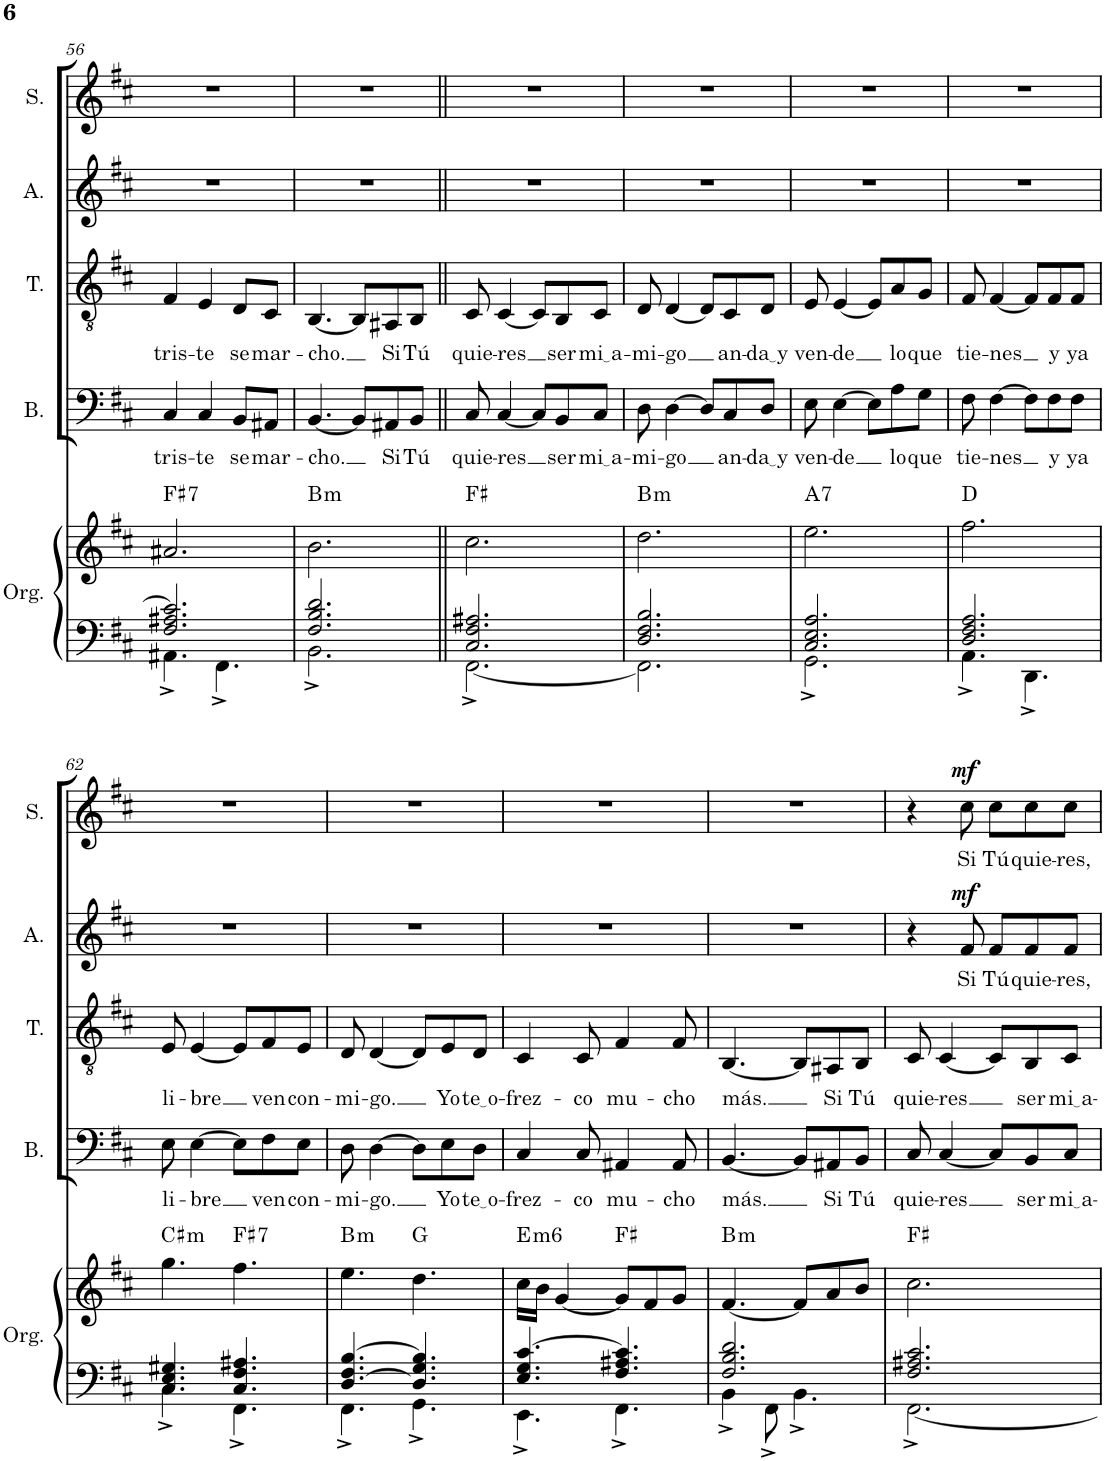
**kern	**kern	**harte	**kern	**text	**kern	**text	**kern	**text	**dynam	**kern	**text	**dynam
*part5	*part5	*part5	*part4	*part4	*part3	*part3	*part2	*part2	*part2	*part1	*part1	*part1
*staff6	*staff5	*	*staff4	*staff4	*staff3	*staff3	*staff2	*staff2	*staff2	*staff1	*staff1	*staff1
*I"Órgano	*	*	*I"Bajo	*	*I"Tenor	*	*I"Alto	*	*	*I"Soprano	*	*
*	*	*	*I'B.	*	*I'T.	*	*I'A.	*	*	*I'S.	*	*
!!LO:PB:g=z
*clefF4	*clefG2	*	*clefF4	*	*clefGv2	*	*clefG2	*	*	*clefG2	*	*
*k[f#c#]	*k[f#c#]	*	*k[f#c#]	*	*k[f#c#]	*	*k[f#c#]	*	*	*k[f#c#]	*	*
*M6/8	*M6/8	*	*M6/8	*	*M6/8	*	*M6/8	*	*	*M6/8	*	*
=56	=56	=56	=56	=56	=56	=56	=56	=56	=56	=56	=56	=56
*^	*	*	*	*	*	*	*	*	*	*	*	*
!	!	!	!LO:H:kt=7	!	!LO:LY:b	!	!LO:LY:b	!	!	!	!	!	!
2.F#/ 2.A#X/ 2.c#/]	4.AA#X^\	2.a#X/	F#:7	4C#/	tris-	4F#/	tris-	2.r	.	.	2.r	.	.
!	!	!	!	!	!LO:LY:b	!	!LO:LY:b	!	!	!	!	!	!
.	.	.	.	4C#/	-te	4E/	-te	.	.	.	.	.	.
.	4.FF#^\	.	.	.	.	.	.	.	.	.	.	.	.
!	!	!	!	!	!LO:LY:b	!	!LO:LY:b	!	!	!	!	!	!
.	.	.	.	8BB/L	se	8D/L	se	.	.	.	.	.	.
!	!	!	!	!	!LO:LY:b	!	!LO:LY:b	!	!	!	!	!	!
.	.	.	.	8AA#X/J	mar-	8C#/J	mar-	.	.	.	.	.	.
=57	=57	=57	=57	=57	=57	=57	=57	=57	=57	=57	=57	=57	=57
!	!	!	!LO:H:kt=m	!	!LO:LY:b	!	!LO:LY:b	!	!	!	!	!	!
2.F#/ 2.B/ 2.d/	2.BB^\	2.b\	B:min	[4.BB/	-cho.	[4.BB/	-cho.	2.r	.	.	2.r	.	.
.	.	.	.	8BB/L]	.	8BB/L]	.	.	.	.	.	.	.
!	!	!	!	!	!LO:LY:b	!	!LO:LY:b	!	!	!	!	!	!
.	.	.	.	8AA#X/	Si	8AA#X/	Si	.	.	.	.	.	.
!	!	!	!	!	!LO:LY:b	!	!LO:LY:b	!	!	!	!	!	!
.	.	.	.	8BB/J	Tú	8BB/J	Tú	.	.	.	.	.	.
=58||	=58||	=58||	=58||	=58||	=58||	=58||	=58||	=58||	=58||	=58||	=58||	=58||	=58||
!	!	!	!	!	!LO:LY:b	!	!LO:LY:b	!	!	!	!	!	!
2.C#/ 2.F#/ 2.A#X/	[2.FF#^\	2.cc#\	F#:maj	8C#/	quie-	8C#/	quie-	2.r	.	.	2.r	.	.
!	!	!	!	!	!LO:LY:b	!	!LO:LY:b	!	!	!	!	!	!
.	.	.	.	[4C#/	-res	[4C#/	-res	.	.	.	.	.	.
.	.	.	.	8C#/L]	.	8C#/L]	.	.	.	.	.	.	.
!	!	!	!	!	!LO:LY:b	!	!LO:LY:b	!	!	!	!	!	!
.	.	.	.	8BB/	ser	8BB/	ser	.	.	.	.	.	.
!	!	!	!	!	!LO:LY:b	!	!LO:LY:b	!	!	!	!	!	!
.	.	.	.	8C#/J	mi a	8C#/J	mi a	.	.	.	.	.	.
=59	=59	=59	=59	=59	=59	=59	=59	=59	=59	=59	=59	=59	=59
!	!	!	!LO:H:kt=m	!	!LO:LY:b	!	!LO:LY:b	!	!	!	!	!	!
2.D/ 2.F#/ 2.B/	2.FF#\]	2.dd\	B:min	8D\	-mi-	8D/	-mi-	2.r	.	.	2.r	.	.
!	!	!	!	!	!LO:LY:b	!	!LO:LY:b	!	!	!	!	!	!
.	.	.	.	[4D\	-go	[4D/	-go	.	.	.	.	.	.
.	.	.	.	8D/L]	.	8D/L]	.	.	.	.	.	.	.
!	!	!	!	!	!LO:LY:b	!	!LO:LY:b	!	!	!	!	!	!
.	.	.	.	8C#/	an-	8C#/	an-	.	.	.	.	.	.
!	!	!	!	!	!LO:LY:b	!	!LO:LY:b	!	!	!	!	!	!
.	.	.	.	8D/J	da y	8D/J	da y	.	.	.	.	.	.
=60	=60	=60	=60	=60	=60	=60	=60	=60	=60	=60	=60	=60	=60
!	!	!	!LO:H:kt=7	!	!LO:LY:b	!	!LO:LY:b	!	!	!	!	!	!
2.C#/ 2.E/ 2.A/	2.GG^\	2.ee\	A:7	8E\	ven-	8E/	ven-	2.r	.	.	2.r	.	.
!	!	!	!	!	!LO:LY:b	!	!LO:LY:b	!	!	!	!	!	!
.	.	.	.	[4E\	-de	[4E/	-de	.	.	.	.	.	.
.	.	.	.	8E\L]	.	8E/L]	.	.	.	.	.	.	.
!	!	!	!	!	!LO:LY:b	!	!LO:LY:b	!	!	!	!	!	!
.	.	.	.	8A\	lo	8A/	lo	.	.	.	.	.	.
!	!	!	!	!	!LO:LY:b	!	!LO:LY:b	!	!	!	!	!	!
.	.	.	.	8G\J	que	8G/J	que	.	.	.	.	.	.
=61	=61	=61	=61	=61	=61	=61	=61	=61	=61	=61	=61	=61	=61
!	!	!	!	!	!LO:LY:b	!	!LO:LY:b	!	!	!	!	!	!
2.D/ 2.F#/ 2.A/	4.AA^\	2.ff#\	D:maj	8F#\	tie-	8F#/	tie-	2.r	.	.	2.r	.	.
!	!	!	!	!	!LO:LY:b	!	!LO:LY:b	!	!	!	!	!	!
.	.	.	.	[4F#\	-nes	[4F#/	-nes	.	.	.	.	.	.
.	4.DD^\	.	.	8F#\L]	.	8F#/L]	.	.	.	.	.	.	.
!	!	!	!	!	!LO:LY:b	!	!LO:LY:b	!	!	!	!	!	!
.	.	.	.	8F#\	y	8F#/	y	.	.	.	.	.	.
!	!	!	!	!	!LO:LY:b	!	!LO:LY:b	!	!	!	!	!	!
.	.	.	.	8F#\J	ya	8F#/J	ya	.	.	.	.	.	.
!!LO:LB:g=z
=62	=62	=62	=62	=62	=62	=62	=62	=62	=62	=62	=62	=62	=62
!	!	!	!LO:H:kt=m	!	!LO:LY:b	!	!LO:LY:b	!	!	!	!	!	!
4.C#/ 4.E/ 4.G#X/	4.C#^\	4.gg\	C#:min	8E\	li-	8E/	li-	2.r	.	.	2.r	.	.
!	!	!	!	!	!LO:LY:b	!	!LO:LY:b	!	!	!	!	!	!
.	.	.	.	[4E\	-bre	[4E/	-bre	.	.	.	.	.	.
!	!	!	!LO:H:kt=7	!	!	!	!	!	!	!	!	!	!
4.C#/ 4.F#/ 4.A#X/	4.FF#^\	4.ff#\	F#:7	8E\L]	.	8E/L]	.	.	.	.	.	.	.
!	!	!	!	!	!LO:LY:b	!	!LO:LY:b	!	!	!	!	!	!
.	.	.	.	8F#\	ven	8F#/	ven	.	.	.	.	.	.
!	!	!	!	!	!LO:LY:b	!	!LO:LY:b	!	!	!	!	!	!
.	.	.	.	8E\J	con-	8E/J	con-	.	.	.	.	.	.
=63	=63	=63	=63	=63	=63	=63	=63	=63	=63	=63	=63	=63	=63
!	!	!	!LO:H:kt=m	!	!LO:LY:b	!	!LO:LY:b	!	!	!	!	!	!
[4.D/ 4.F#/ [4.B/	4.FF#^\	4.ee\	B:min	8D\	-mi-	8D/	-mi-	2.r	.	.	2.r	.	.
!	!	!	!	!	!LO:LY:b	!	!LO:LY:b	!	!	!	!	!	!
.	.	.	.	[4D\	-go.	[4D/	-go.	.	.	.	.	.	.
4.D/] 4.G/ 4.B/]	4.GG^\	4.dd\	G:maj	8D\L]	.	8D/L]	.	.	.	.	.	.	.
!	!	!	!	!	!LO:LY:b	!	!LO:LY:b	!	!	!	!	!	!
.	.	.	.	8E\	Yo	8E/	Yo	.	.	.	.	.	.
!	!	!	!	!	!LO:LY:b	!	!LO:LY:b	!	!	!	!	!	!
.	.	.	.	8D\J	te o	8D/J	te o	.	.	.	.	.	.
=64	=64	=64	=64	=64	=64	=64	=64	=64	=64	=64	=64	=64	=64
!	!	!	!LO:H:kt=m6	!	!LO:LY:b	!	!LO:LY:b	!	!	!	!	!	!
4.E/ 4.G/ [4.c#/	4.EE^\	16cc#\LL	E:min6	4C#/	-frez-	4C#/	-frez-	2.r	.	.	2.r	.	.
.	.	16b\JJ	.	.	.	.	.	.	.	.	.	.	.
.	.	[4g/	.	.	.	.	.	.	.	.	.	.	.
!	!	!	!	!	!LO:LY:b	!	!LO:LY:b	!	!	!	!	!	!
.	.	.	.	8C#/	-co	8C#/	-co	.	.	.	.	.	.
!	!	!	!	!	!LO:LY:b	!	!LO:LY:b	!	!	!	!	!	!
4.F#/ 4.A#X/ 4.c#/]	4.FF#^\	8g/L]	F#:maj	4AA#X/	mu-	4F#/	mu-	.	.	.	.	.	.
.	.	8f#/	.	.	.	.	.	.	.	.	.	.	.
!	!	!	!	!	!LO:LY:b	!	!LO:LY:b	!	!	!	!	!	!
.	.	8g/J	.	8AA#/	-cho	8F#/	-cho	.	.	.	.	.	.
=65	=65	=65	=65	=65	=65	=65	=65	=65	=65	=65	=65	=65	=65
!	!	!	!LO:H:kt=m	!	!LO:LY:b	!	!LO:LY:b	!	!	!	!	!	!
2.F#/ 2.B/ 2.d/	4BB^\	[4.f#/	B:min	[4.BB/	más.	[4.BB/	más.	2.r	.	.	2.r	.	.
.	8FF#^\	.	.	.	.	.	.	.	.	.	.	.	.
.	4.BB^\	8f#/L]	.	8BB/L]	.	8BB/L]	.	.	.	.	.	.	.
!	!	!	!	!	!LO:LY:b	!	!LO:LY:b	!	!	!	!	!	!
.	.	8a/	.	8AA#X/	Si	8AA#X/	Si	.	.	.	.	.	.
!	!	!	!	!	!LO:LY:b	!	!LO:LY:b	!	!	!	!	!	!
.	.	8b/J	.	8BB/J	Tú	8BB/J	Tú	.	.	.	.	.	.
=66	=66	=66	=66	=66	=66	=66	=66	=66	=66	=66	=66	=66	=66
!	!	!	!	!	!LO:LY:b	!	!LO:LY:b	!	!	!	!	!	!
2.F#/ 2.A#X/ 2.c#/	[2.FF#^\	2.cc#\	F#:maj	8C#/	quie-	8C#/	quie-	4r	.	.	4r	.	.
!	!	!	!	!	!LO:LY:b	!	!LO:LY:b	!	!	!	!	!	!
.	.	.	.	[4C#/	-res	[4C#/	-res	.	.	.	.	.	.
!	!	!	!	!	!	!	!	!	!LO:LY:b	!LO:DY:a	!	!LO:LY:b	!LO:DY:a
.	.	.	.	.	.	.	.	8f#/	Si	mf	8cc#\	Si	mf
!	!	!	!	!	!	!	!	!	!LO:LY:b	!	!	!LO:LY:b	!
.	.	.	.	8C#/L]	.	8C#/L]	.	8f#/L	Tú	.	8cc#\L	Tú	.
!	!	!	!	!	!LO:LY:b	!	!LO:LY:b	!	!LO:LY:b	!	!	!LO:LY:b	!
.	.	.	.	8BB/	ser	8BB/	ser	8f#/	quie-	.	8cc#\	quie-	.
!	!	!	!	!	!LO:LY:b	!	!LO:LY:b	!	!LO:LY:b	!	!	!LO:LY:b	!
.	.	.	.	8C#/J	mi a	8C#/J	mi a	8f#/J	-res,	.	8cc#\J	-res,	.
*v	*v	*	*	*	*	*	*	*	*	*	*	*	*
=	=	=	=	=	=	=	=	=	=	=	=	=
*-	*-	*-	*-	*-	*-	*-	*-	*-	*-	*-	*-	*-
